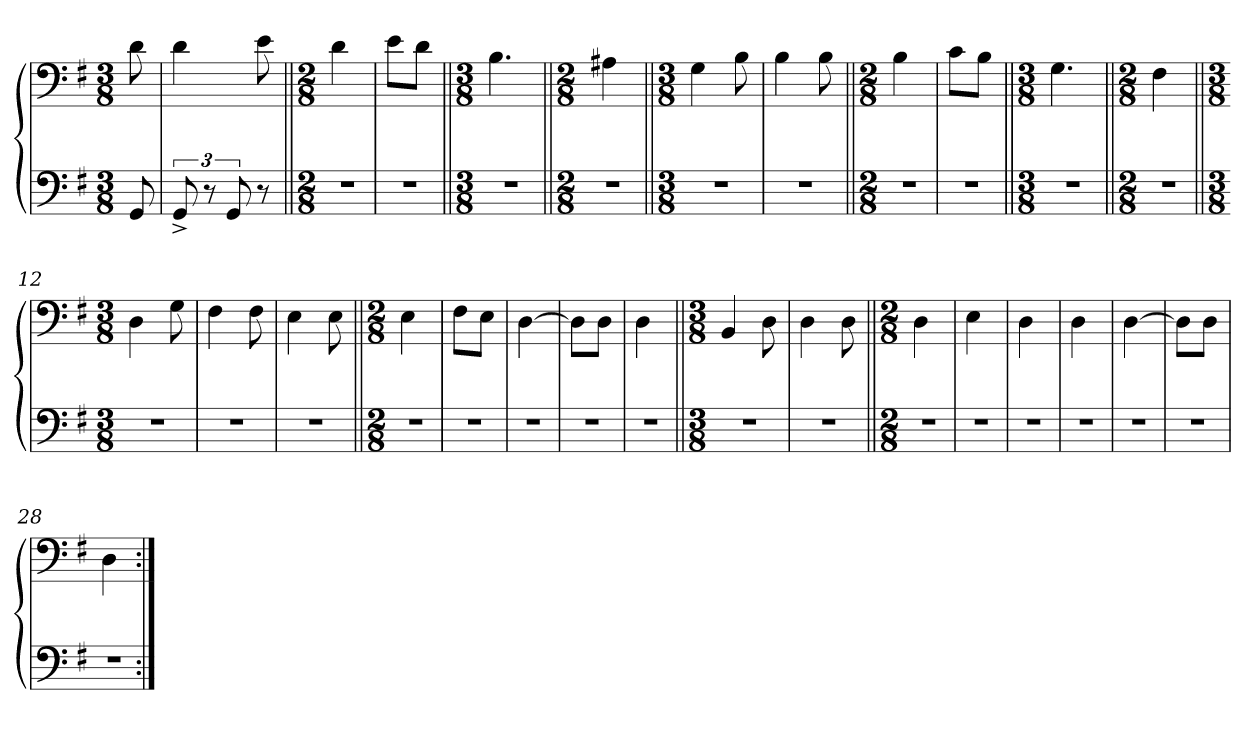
**kern	**kern
*part1	*part1
*staff2	*staff1
*clefF4	*clefF4
*k[f#]	*k[f#]
*M3/8	*M3/8
=	=
8GG/	8d\
=1	=1
12GG^/	4d\
12r	.
12GG/	.
8r	8e\
=2||	=2||
*M2/8	*M2/8
4r	4d\
=3	=3
4r	8e\L
.	8d\J
=4||	=4||
*M3/8	*M3/8
4.r	4.B\
=5||	=5||
*M2/8	*M2/8
4r	4A#X\
=6||	=6||
*M3/8	*M3/8
4.r	4G\
.	8B\
=7	=7
4.r	4B\
.	8B\
=8||	=8||
*M2/8	*M2/8
4r	4B\
=9	=9
4r	8c\L
.	8B\J
=10||	=10||
*M3/8	*M3/8
4.r	4.G\
=11||	=11||
*M2/8	*M2/8
4r	4F#\
=12||	=12||
*M3/8	*M3/8
4.r	4D\
.	8G\
=13	=13
4.r	4F#\
.	8F#\
=14	=14
4.r	4E\
.	8E\
=15||	=15||
*M2/8	*M2/8
4r	4E\
=16	=16
4r	8F#\L
.	8E\J
=17	=17
4r	[4D\
=18	=18
4r	8D\L]
.	8D\J
=19	=19
4r	4D\
=20||	=20||
*M3/8	*M3/8
4.r	4BB/
.	8D\
=21	=21
4.r	4D\
.	8D\
=22||	=22||
*M2/8	*M2/8
4r	4D\
=23	=23
4r	4E\
=24	=24
4r	4D\
=25	=25
4r	4D\
=26	=26
4r	[4D\
=27	=27
4r	8D\L]
.	8D\J
=28	=28
4r	4D\
=:|!	=:|!
*-	*-
